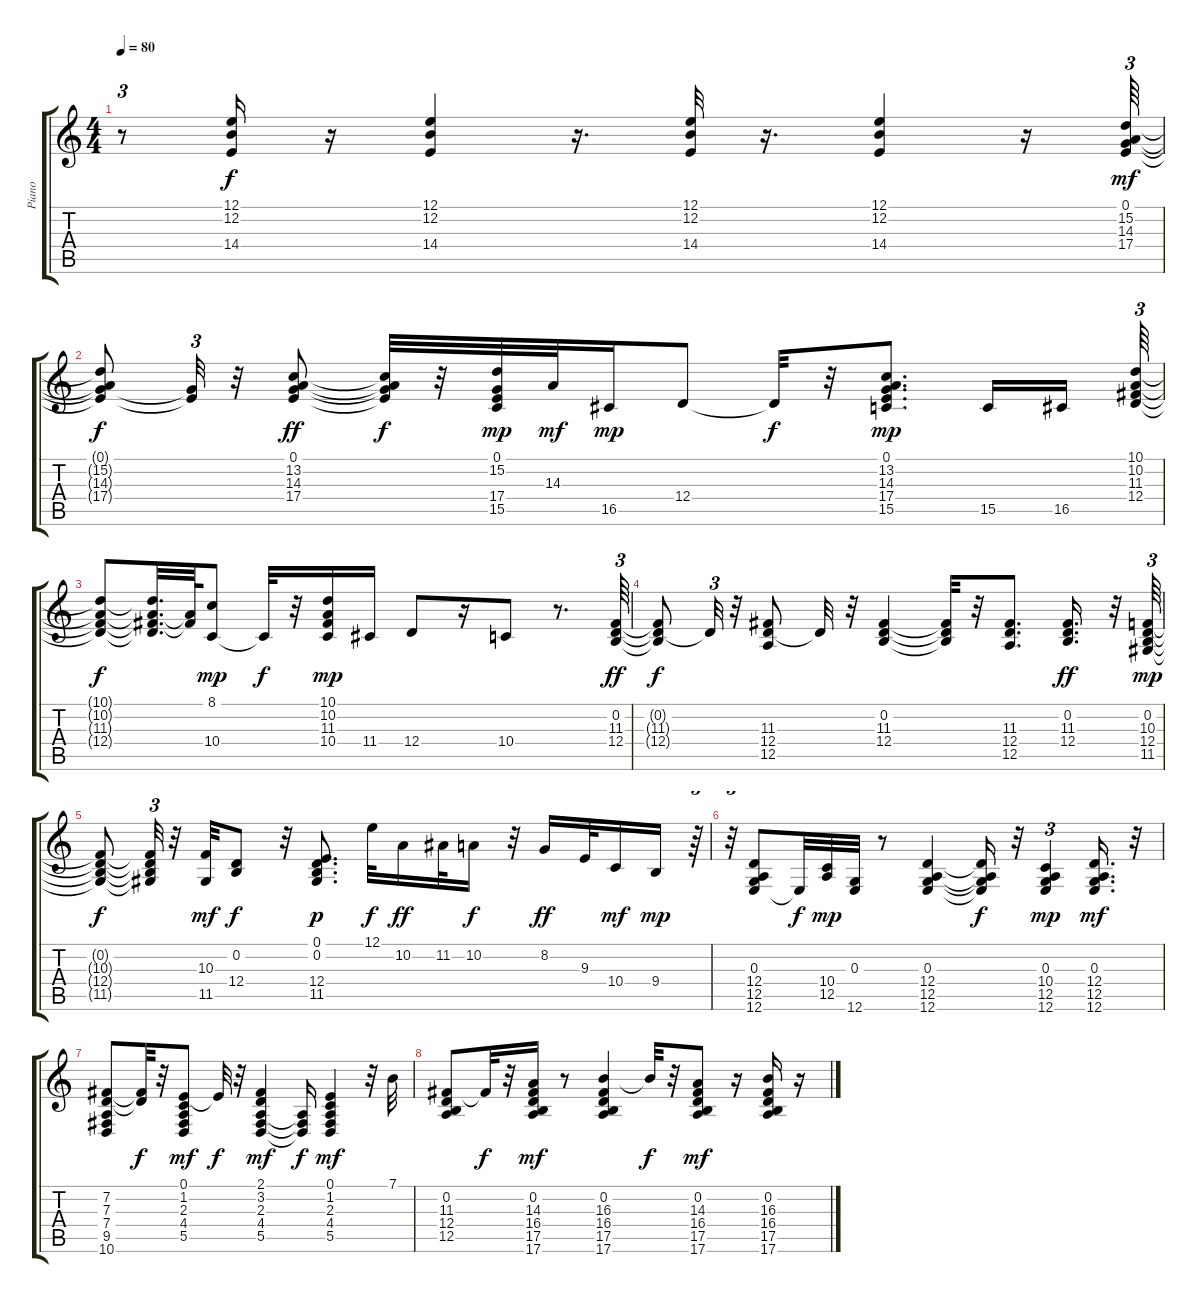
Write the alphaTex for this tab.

\track ("Piano" "Piano") {instrument electricgrandpiano}
\staff {score tabs}
\tuning (E4 B3 G3 D3 A2 E2) {hide}
\ts (4 4)
\tempo 80
\clef g2
\ks c
r.8{tu (3 2) dy f} (12.1 12.2 14.4).16 r.16 (12.1 12.2 14.4).4 r.16{d} (12.1 12.2 14.4).32 r.16{d} (12.1 12.2 14.4).4 r.16 (0.1 15.2 14.3 17.4).64{tu (3 2) dy mf} |
(0.1{t} 15.2{t} 14.3{t} 17.4{t}).8{dy f} (0.1{t} 17.4{t}).32{tu (3 2)} r.32 (0.1 13.2 14.3 17.4).8{dy ff} (0.1{t} 13.2{t} 14.3{t} 17.4{t}).32{dy f} r.32 (0.1 15.2 17.4 15.5).32{dy mp} 14.3.32{dy mf} 16.5.16{dy mp} 12.4.8 12.4{t}.32{dy f} r.32 (0.1 13.2 14.3 17.4 15.5).8{d dy mp} 15.5.16 16.5.16{beam splitsecondary} (10.1 10.2 11.3 12.4).64{tu (3 2)} |
(10.1{t} 10.2{t} 11.3{t} 12.4{t}).8{dy f} (10.1{t} 10.2{t} 11.3{t} 12.4{t}).32{d} (10.2{t} 11.3{t}).64 (8.1 10.4).8{dy mp} 10.4{t}.32{dy f} r.32 (10.1 10.2 11.3 10.4).16{dy mp} 11.4.16 12.4.8 r.16 10.4.8 r.8{d} (0.2 11.3 12.4).64{tu (3 2) dy ff} |
(0.2{t} 11.3{t} 12.4{t}).8{dy f} 12.4{t}.32{tu (3 2)} r.32 (11.3 12.4 12.5).8 12.4{t}.32 r.32 (0.2 11.3 12.4).4 (0.2{t} 11.3{t} 12.4{t}).32 r.32 (11.3 12.4 12.5).8{d} (0.2 11.3 12.4).16{d dy ff} r.32 (0.2 10.3 12.4 11.5).64{tu (3 2) dy mp} |
(0.2{t} 10.3{t} 12.4{t} 11.5{t}).8{dy f} (0.2{t} 10.3{t} 12.4{t} 11.5{t}).32{tu (3 2)} r.32 (10.3 11.5).32{dy mf} (0.2 12.4).8{dy f} r.32 (0.1 0.2 12.4 11.5).8{d dy p} 12.1.32{dy f} 10.2.16{dy ff} 11.2.32 10.2.16{dy f} r.32 8.2.16{dy ff} 9.3.32 10.4.16{dy mf} 9.4.16{dy mp} r.64{tu (3 2)} |
r.32{tu (3 2)} (0.3 12.4 12.5 12.6).8 12.6{t}.32{dy f} (10.4 12.5).32{dy mp} (0.3 12.6).32 r.8 (0.3 12.4 12.5 12.6).4 (0.3{t} 12.4{t} 12.5{t} 12.6{t}).16{dy f} r.32 (0.3 10.4 12.5 12.6).4{tu (3 2) dy mp} (0.3 12.4 12.5 12.6).16{d dy mf} r.32 |
(7.2 7.3 7.4 9.5 10.6).8 (7.2{t} 7.3{t}).32{dy f} r.32 (0.1 1.2 2.3 4.4 5.5).8{dy mf} 0.1{t}.32{dy f} r.32 (2.1 3.2 2.3 4.4 5.5).4{dy mf} (2.3{t} 4.4{t} 5.5{t}).16{dy f} (0.1 1.2 2.3 4.4 5.5).4{dy mf} r.32 7.1.32 |
(0.2 11.3 12.4 12.5).8 11.3{t}.32{dy f} r.32 (0.2 14.3 16.4 17.5 17.6).16{dy mf} r.8 (0.2 16.3 16.4 17.5 17.6).4 16.3{t}.32{dy f} r.32 (0.2 14.3 16.4 17.5 17.6).8{dy mf} r.16 (0.2 16.3 16.4 17.5 17.6).16 r.16
